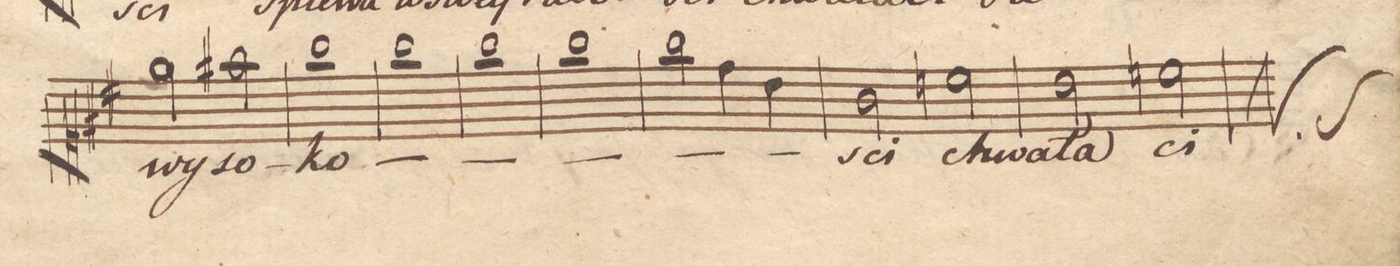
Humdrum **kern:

**kern	**text	**dynam
*I"Soprano.	*	*
*clefC1	*	*
*k[f#c#]	*	*
*met(c|)	*	*
*M2/2	*	*
2ee\	wy-	.
2ff#X\	-so-	.
=82	=82	=82
1gg\	-ko-	.
=83	=83	=83
1gg\	.	.
=84	=84	=84
1gg\	.	.
=85	=85	=85
1gg\	.	.
=86	=86	=86
2gg\	.	.
4dd\	.	.
4b\	.	.
=87	=87	=87
2g\	-sci	.
2ccn\	chwa-	.
=88	=88	=88
2b\	-ła	.
2ccn\	ci	.
=89	=89	=89
*-	*-	*-
